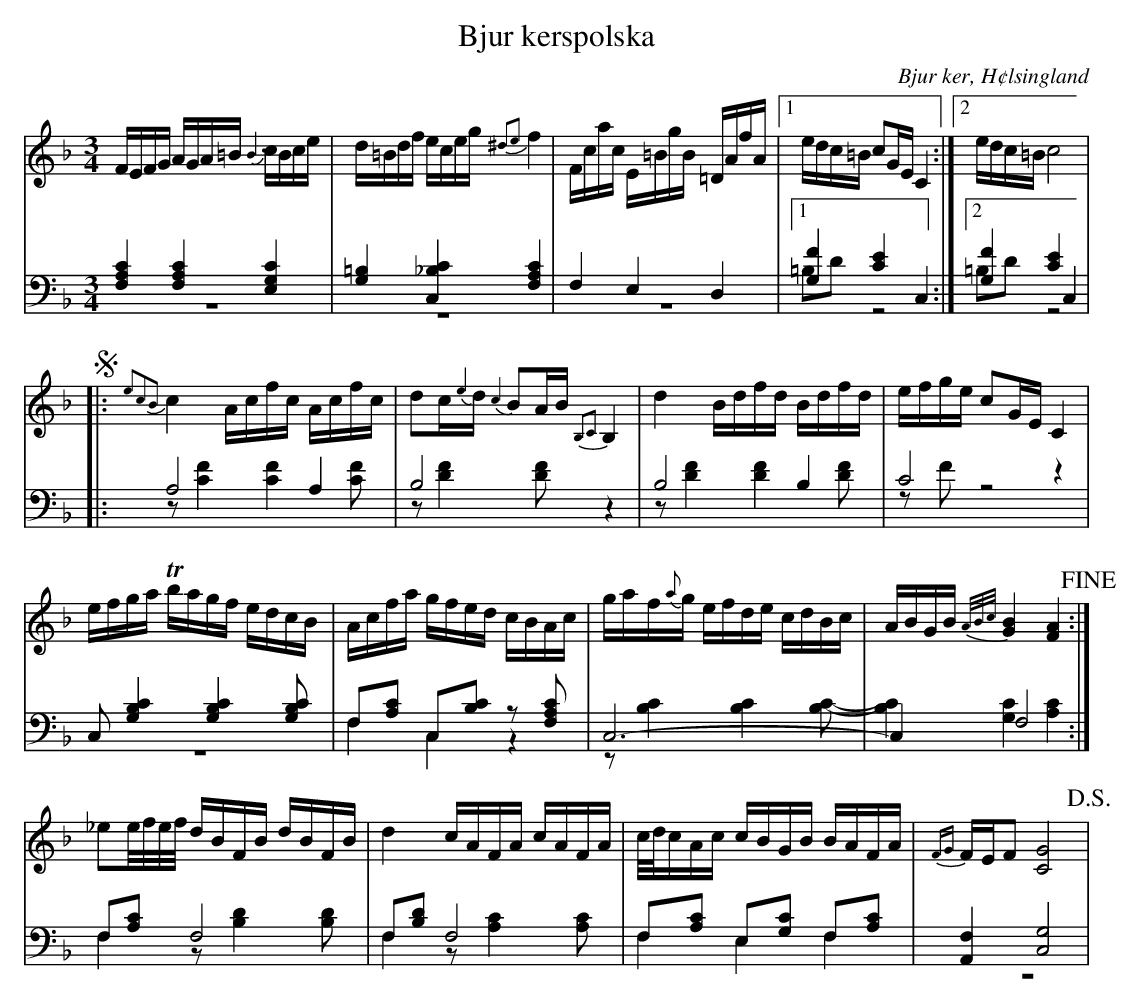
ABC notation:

X:1
T: Bjur kerspolska
O: Bjur ker, H¢lsingland
M: 3/4
L: 1/16
K: F
V:1
V:2
V:3 merge
V:1
FEFG AGA=B {B3}cBce|d=Bdf eceg {^d2e2}f4|Fcac E=BgB =DAfA|1 edc=B c2GE C4:|2 edc=B c8 |
!segno! |:{e2c2B2}c4 Acfc Acfc|d2c{e2}d {c2}B2AB {B,2C2}B,4|d4 Bdfd Bdfd|efge c2GE C4|
efga Tbagf edcB|Acfa gfed cBAc|gaf{a}g efde cdBc|ABGB {A/B/c/}[G4B4] [F4A4] !fine!:|
_e2e/f/e/f/ dBFB dBFB|d4 cAFA cAFA|c/d/cAc cBGB BAFA|{FG}FEF2 [C8G8] !D.S.!|
V:2 clef=bass
[F,4A,4C4] [F,4A,4C4] [E,4G,4C4]|[G,4=B,4] [C,4_B,4C4] [F,4A,4C4]|F,4 E,4 D,4|1 [G,4F4] [C4E4] C,4:|2 [G,4F4] [C4E4] C,4 |
|:A,8 A,4|B,8 z4|B,8  B,4|C8 z4|
C,2 [G,4B,4C4] [G,4B,4C4] [G,2B,2C2]|F,2[A,2C2] C,2[B,2C2] z2 [F,2A,2C2]|C,12-|C,4 F,8:|
F,2[A,2C2] F,8|F,2[B,2D2] F,8|F,2[A,2C2] E,2[G,2C2] F,2[A,2C2]|[A,,4F,4] [C,8G,8] |
V:3 clef=bass
z12|z12|z12|1 =B,2D2 z8:|2 =B,2D2 z8|
|:z2 [C4F4] [C4F4] [C2F2]|z2 [D4F4] [D2F2] z4|z2 [D4F4] [D4F4] [D2F2]|z2 F2 z8|
z12|F,4 C,4 z4|z2 [B,4C4] [B,4C4] [B,2C2]-|[B,4C4] [G,4C4] [A,4C4]:|
F,4 z2 [B,4D4] [B,2D2]|F,4 z2 [A,4C4] [A,2C2]|F,4 E,4 F,4|z12|
